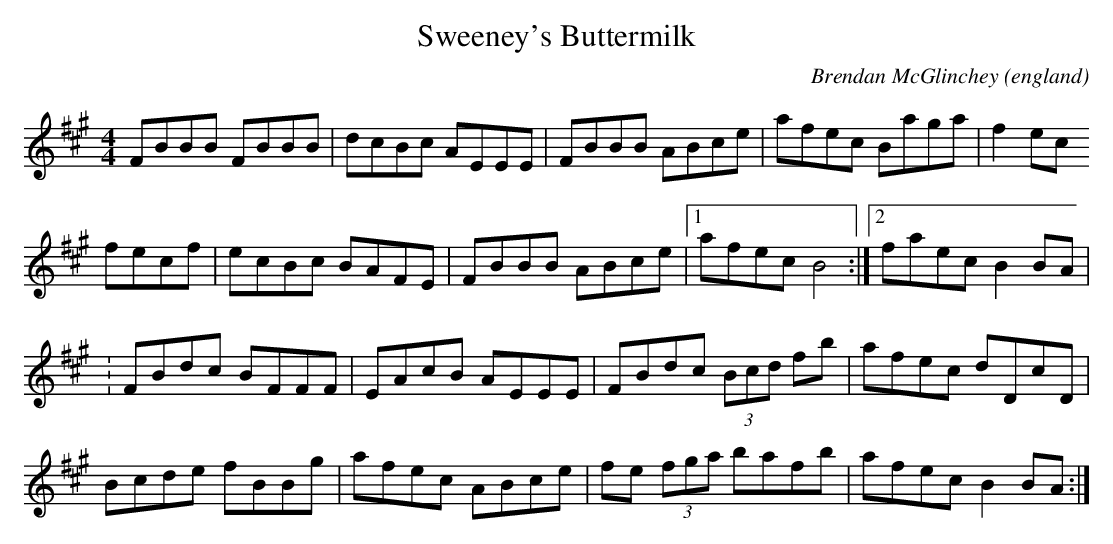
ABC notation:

X:1
T:Sweeney's Buttermilk
O:england
M:4/4
L:1/8
C:Brendan McGlinchey
K:A
FBBB FBBB| dcBc AEEE |FBBB ABce | afec Baga |f2 ec
fecf| ecBc BAFE | FBBB ABce |1 afec B4 :|2 faec B2 BA |
:FBdc BFFF | EAcB AEEE | FBdc (3Bcd fb| afec dDcD |
Bcde fBBg| afec ABce | fe (3fga bafb | afec B2 BA :|
